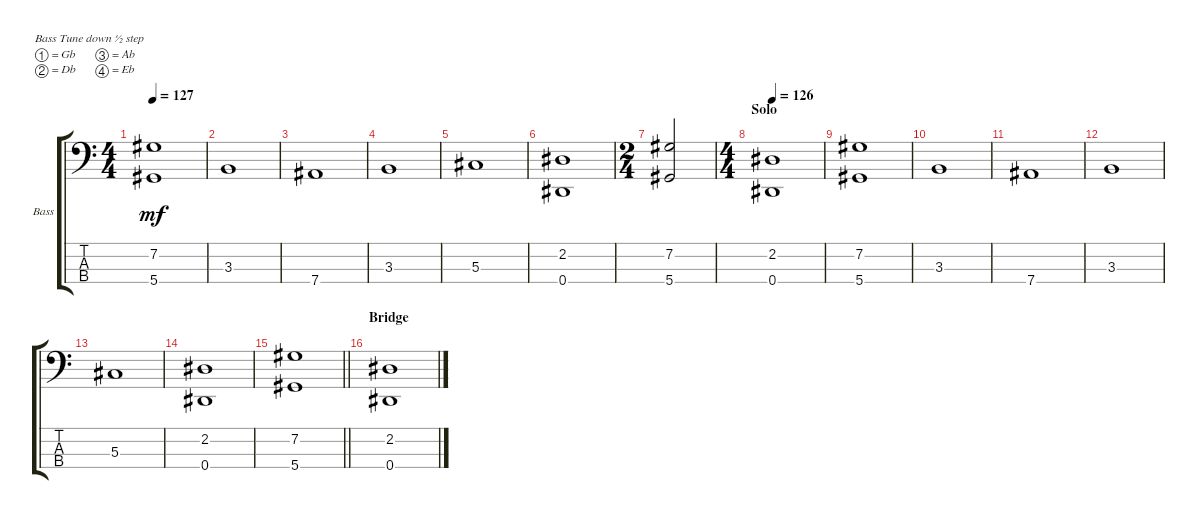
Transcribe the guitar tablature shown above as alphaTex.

\defaultSystemsLayout 4
\bracketExtendMode groupsimilarinstruments
\firstSystemTrackNameOrientation horizontal
\otherSystemsTrackNameOrientation horizontal
\chordDiagramsInScore
\track ("Bass" "Bass") {instrument electricbassfinger}
\staff {score tabs}
\tuning (Gb2 Db2 Ab1 Eb1)
\ts (4 4)
\tempo 127
\clef f4
\scale
0.333333
\ks c
(5.4 7.2).1{dy mf} |
\scale
0.333333 3.3.1 |
\scale
0.333333 7.4.1 |
\scale
0.333333 3.3.1 |
\scale
0.333333 5.3.1 |
\scale
0.333333 (0.4 2.2).1 |
\ts (2 4)
\scale
0.333333 (5.4 7.2).2 |
\ts (4 4)
\section ("" "Solo")
\tempo (126 0.0232558)
\scale
0.333333 (0.4 2.2).1 |
\scale
0.333333 (5.4 7.2).1 |
\scale
0.333333 3.3.1 |
\scale
0.333333 7.4.1 |
\scale
0.333333 3.3.1 |
\scale
0.333333 5.3.1 |
\scale
0.333333 (0.4 2.2).1 |
\scale
0.333333
\barLineRight lightlight
(5.4 7.2).1 |
\section ("" "Bridge")
\scale
0.333333 (0.4 2.2).1
